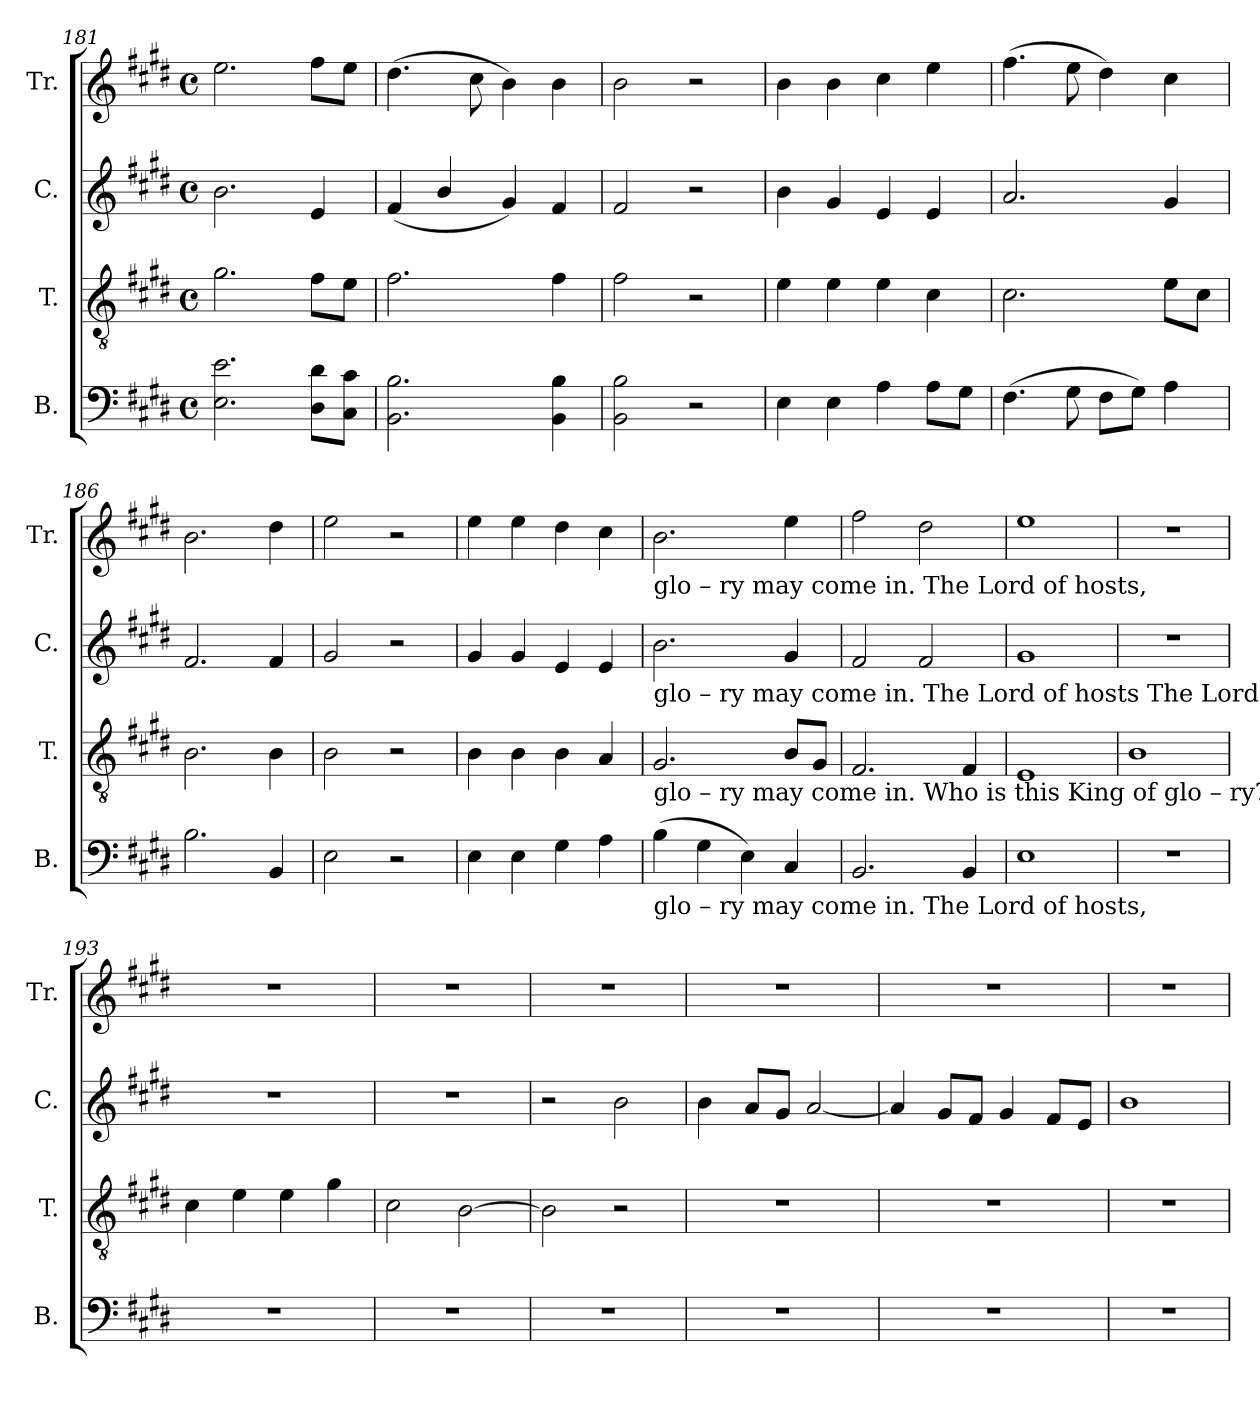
**kern	**kern	**kern	**kern
*part4	*part3	*part2	*part1
*staff4	*staff3	*staff2	*staff1
*I"B.	*I"T.	*I"C.	*I"Tr.
*I'B.	*I'T.	*I'C.	*I'Tr.
*clefF4	*clefGv2	*clefG2	*clefG2
*k[f#c#g#d#]	*k[f#c#g#d#]	*k[f#c#g#d#]	*k[f#c#g#d#]
*M4/4	*M4/4	*M4/4	*M4/4
*met(c)	*met(c)	*met(c)	*met(c)
=181	=181	=181	=181
2.E\ 2.e\	2.g#\	2.b\	2.ee\
8D#\ 8d#\L	8f#\L	4e/	8ff#\L
8C#\ 8c#\J	8e\J	.	8ee\J
=182	=182	=182	=182
2.BB\ 2.B\	2.f#\	(4f#/	(4.dd#\
.	.	4b/	.
.	.	.	8cc#\
.	.	4g#/)	4b\)
4BB\ 4B\	4f#\	4f#/	4b\
=183	=183	=183	=183
2BB\ 2B\	2f#\	2f#/	2b\
2r	2r	2r	2r
=184	=184	=184	=184
4E\	4e\	4b\	4b\
4E\	4e\	4g#/	4b\
4A\	4e\	4e/	4cc#\
8A\L	4c#\	4e/	4ee\
8G#\J	.	.	.
=185	=185	=185	=185
(4.F#\	2.c#\	2.a/	(4.ff#\
8G#\	.	.	8ee\
8F#\L	.	.	4dd#\)
8G#\J)	.	.	.
4A\	8e\L	4g#/	4cc#\
.	8c#\J	.	.
=186	=186	=186	=186
2.B\	2.B\	2.f#/	2.b\
4BB/	4B\	4f#/	4dd#\
=187	=187	=187	=187
2E\	2B\	2g#/	2ee\
2r	2r	2r	2r
=188	=188	=188	=188
4E\	4B\	4g#/	4ee\
4E\	4B\	4g#/	4ee\
4G#\	4B\	4e/	4dd#\
4A\	4A/	4e/	4cc#\
!!LO:LB:g=z
=189	=189	=189	=189
!	!	!	!LO:TX:b:t=glo     –     ry        may  come  in.                                                                                                                                                            The Lord of hosts,
!	!	!LO:TX:b:t=glo     –     ry        may  come  in.                                                                     The   Lord   of   hosts      The  Lord  of   hosts,  The Lord of hosts,	!
!	!LO:TX:b:t=glo     –     ry        may  come  in.    Who   is this King of  glo – ry?                                                                                                The Lord of hosts,	!	!
!LO:TX:b:t=glo     –     ry        may  come  in.                                                                                                                                                           The Lord of hosts,	!	!	!
(4B\	2.G#/	2.b\	2.b\
4G#\	.	.	.
4E\)	.	.	.
4C#/	8B/L	4g#/	4ee\
.	8G#/J	.	.
=190	=190	=190	=190
2.BB/	2.F#/	2f#/	2ff#\
.	.	2f#/	2dd#\
4BB/	4F#/	.	.
=191	=191	=191	=191
1E	1E	1g#	1ee
=192	=192	=192	=192
1r	1B	1r	1r
=193	=193	=193	=193
1r	4c#\	1r	1r
.	4e\	.	.
.	4e\	.	.
.	4g#\	.	.
=194	=194	=194	=194
1r	2c#\	1r	1r
.	[2B\	.	.
=195	=195	=195	=195
1r	2B\]	2r	1r
.	2r	2b\	.
=196	=196	=196	=196
1r	1r	4b\	1r
.	.	8a/L	.
.	.	8g#/J	.
.	.	[2a/	.
=197	=197	=197	=197
1r	1r	4a/]	1r
.	.	8g#/L	.
.	.	8f#/J	.
.	.	4g#/	.
.	.	8f#/L	.
.	.	8e/J	.
=198	=198	=198	=198
1r	1r	1b	1r
=	=	=	=
*-	*-	*-	*-
